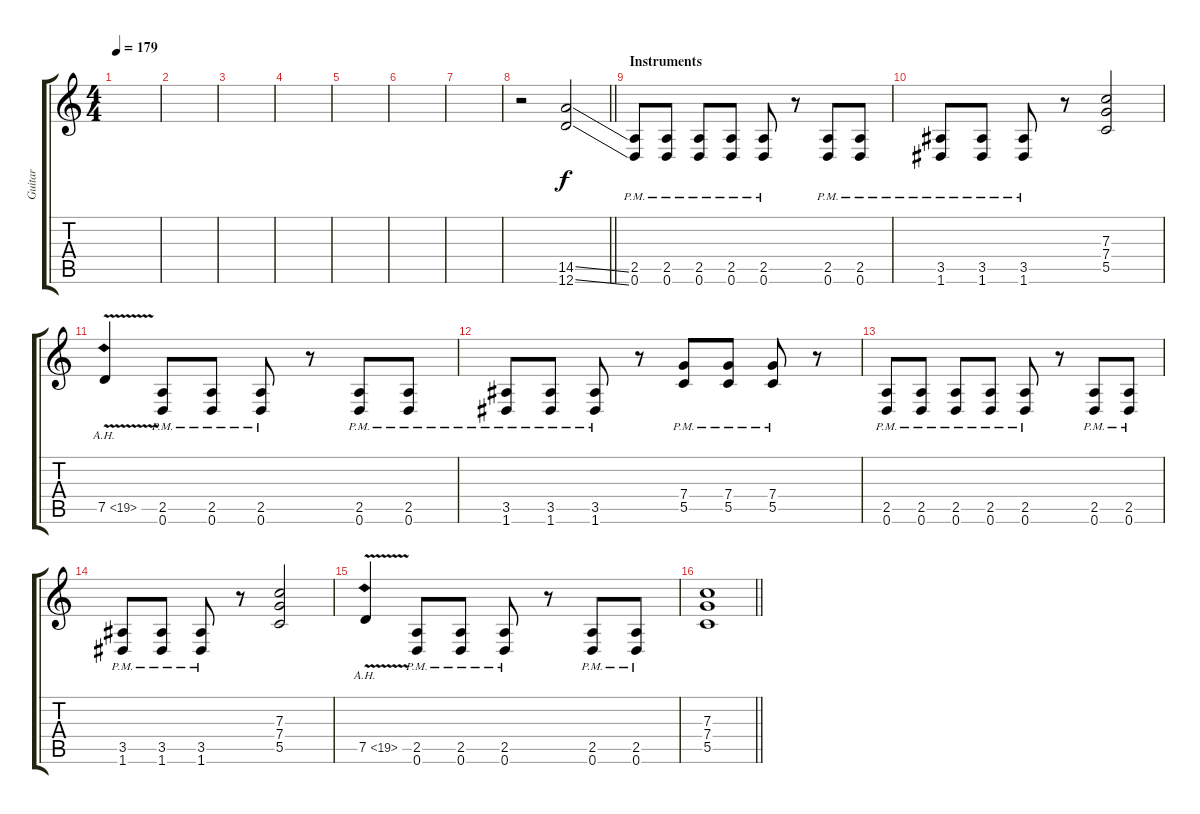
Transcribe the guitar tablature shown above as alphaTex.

\track ("Guitar" "Guitar") {instrument distortionguitar}
\staff {score tabs}
\tuning (D4 A3 F3 C3 G2 D2) {hide}
\ts (4 4)
\tempo 179
\clef g2
\ks c
|
|
|
|
|
|
|
\barLineRight lightlight
r.2 (14.5{ss} 12.6{ss}).2 |
\section ("" "Instruments")
(2.5{pm} 0.6{pm}).8 (2.5{pm} 0.6{pm}).8 (2.5{pm} 0.6{pm}).8 (2.5{pm} 0.6{pm}).8 (2.5{pm} 0.6{pm}).8 r.8 (2.5{pm} 0.6{pm}).8 (2.5{pm} 0.6{pm}).8 |
(3.5{pm} 1.6{pm}).8 (3.5{pm} 1.6{pm}).8 (3.5{pm} 1.6{pm}).8 r.8 (7.3 7.4 5.5).2 |
7.5{ah 12 v}.4 (2.5{pm} 0.6{pm}).8 (2.5{pm} 0.6{pm}).8 (2.5{pm} 0.6{pm}).8 r.8 (2.5{pm} 0.6{pm}).8 (2.5{pm} 0.6{pm}).8 |
(3.5{pm} 1.6{pm}).8 (3.5{pm} 1.6{pm}).8 (3.5{pm} 1.6{pm}).8 r.8 (7.4{pm} 5.5{pm}).8 (7.4{pm} 5.5{pm}).8 (7.4{pm} 5.5{pm}).8 r.8 |
(2.5{pm} 0.6{pm}).8 (2.5{pm} 0.6{pm}).8 (2.5{pm} 0.6{pm}).8 (2.5{pm} 0.6{pm}).8 (2.5{pm} 0.6{pm}).8 r.8 (2.5{pm} 0.6{pm}).8 (2.5{pm} 0.6{pm}).8 |
(3.5{pm} 1.6{pm}).8 (3.5{pm} 1.6{pm}).8 (3.5{pm} 1.6{pm}).8 r.8 (7.3 7.4 5.5).2 |
7.5{ah 12 v}.4 (2.5{pm} 0.6{pm}).8 (2.5{pm} 0.6{pm}).8 (2.5{pm} 0.6{pm}).8 r.8 (2.5{pm} 0.6{pm}).8 (2.5{pm} 0.6{pm}).8 |
\barLineRight lightlight
(7.3 7.4 5.5).1
